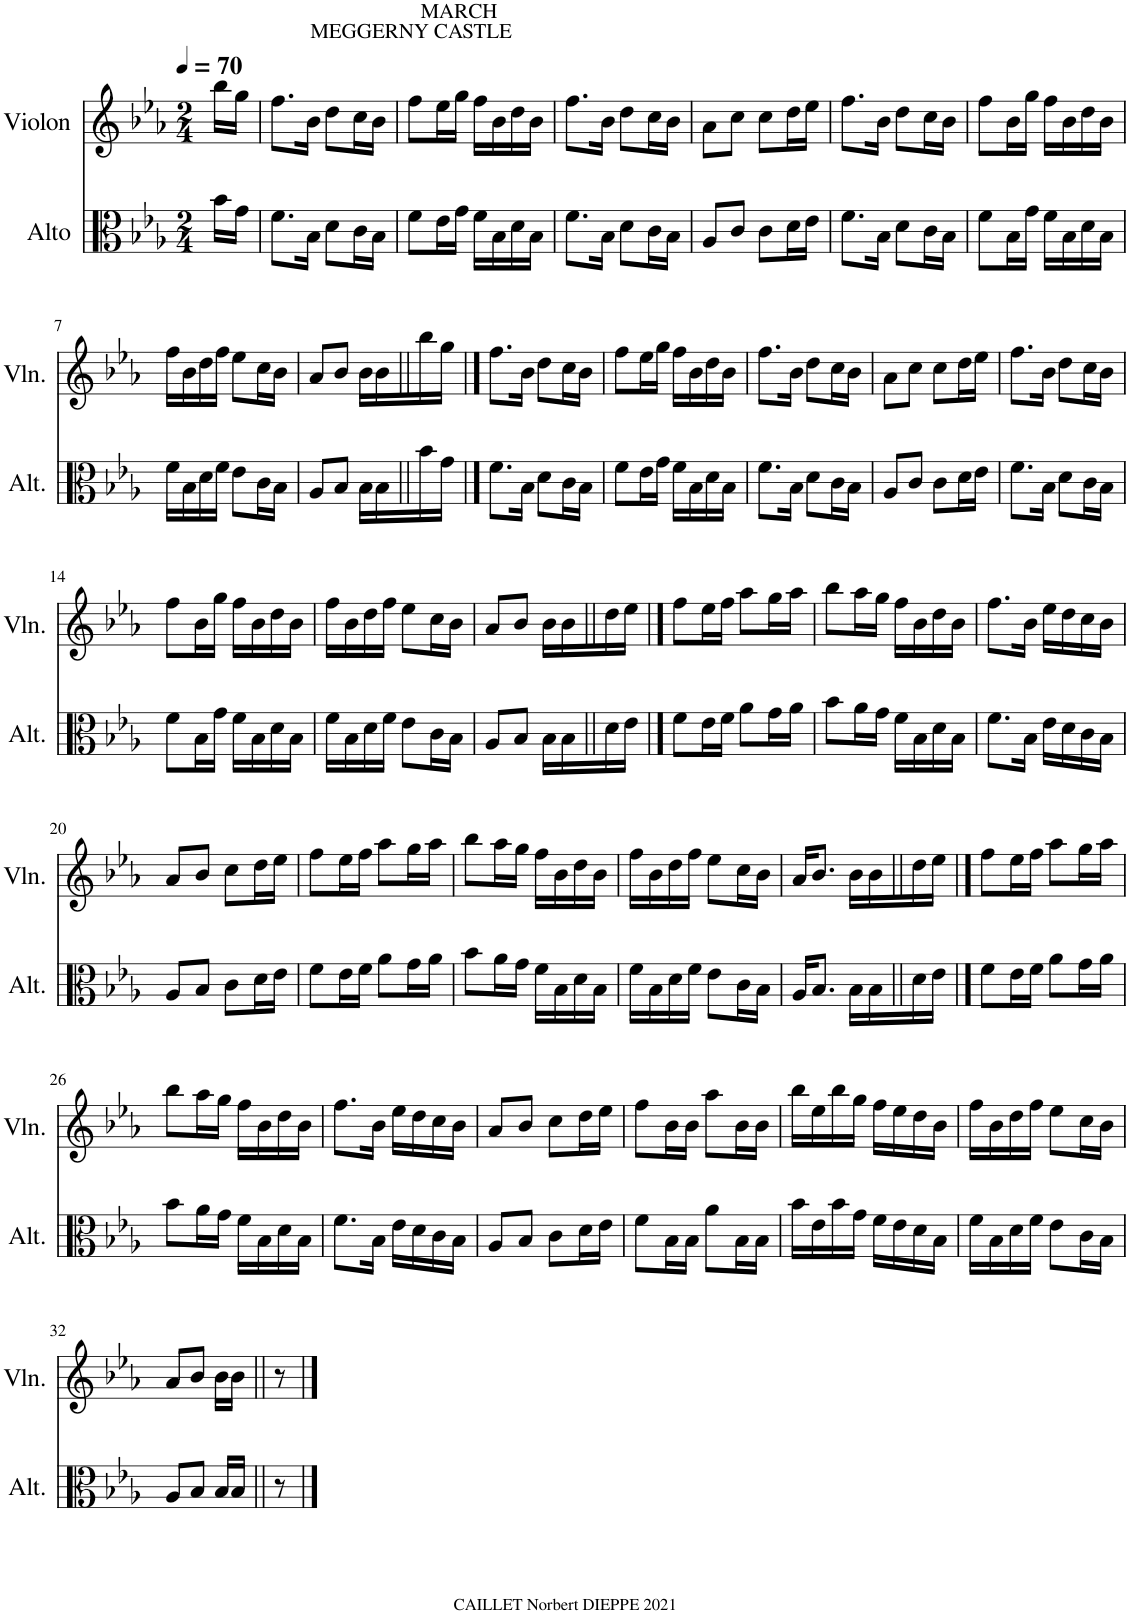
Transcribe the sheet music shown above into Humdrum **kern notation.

**kern	**kern
*part2	*part1
*staff2	*staff1
*I"Alto	*I"Violon
*I'Alt.	*I'Vln.
*clefC3	*clefG2
*k[b-e-a-]	*k[b-e-a-]
*M2/4	*M2/4
*MM70	*MM70
=	=
16b-\LL	16bb-\LL
16g\JJ	16gg\JJ
=1	=1
!	!LO:TX:a:t=MEGGERNY CASTLE
8.f\L	8.ff\L
16B-\Jk	16b-\Jk
8d\L	8dd\L
16c\L	16cc\L
16B-\JJ	16b-\JJ
=2	=2
8f\L	8ff\L
16e-\L	16ee-\L
16g\JJ	16gg\JJ
16f\LL	16ff\LL
16B-\	16b-\
16d\	16dd\
16B-\JJ	16b-\JJ
=3	=3
!	!LO:TX:a:t=MARCH
8.f\L	8.ff\L
16B-\Jk	16b-\Jk
8d\L	8dd\L
16c\L	16cc\L
16B-\JJ	16b-\JJ
=4	=4
8A-/L	8a-\L
8c/J	8cc\J
8c\L	8cc\L
16d\L	16dd\L
16e-\JJ	16ee-\JJ
=5	=5
8.f\L	8.ff\L
16B-\Jk	16b-\Jk
8d\L	8dd\L
16c\L	16cc\L
16B-\JJ	16b-\JJ
=6	=6
8f\L	8ff\L
16B-\L	16b-\L
16g\JJ	16gg\JJ
16f\LL	16ff\LL
16B-\	16b-\
16d\	16dd\
16B-\JJ	16b-\JJ
!!LO:LB:g=z
=7	=7
16f\LL	16ff\LL
16B-\	16b-\
16d\	16dd\
16f\JJ	16ff\JJ
8e-\L	8ee-\L
16c\L	16cc\L
16B-\JJ	16b-\JJ
=8	=8
8A-/L	8a-/L
8B-/J	8b-/J
16B-\LL	16b-\LL
16B-\	16b-\
16b-\	16bb-\
16g\JJ	16gg\JJ
==9	==9
8.f\L	8.ff\L
16B-\Jk	16b-\Jk
8d\L	8dd\L
16c\L	16cc\L
16B-\JJ	16b-\JJ
=10	=10
8f\L	8ff\L
16e-\L	16ee-\L
16g\JJ	16gg\JJ
16f\LL	16ff\LL
16B-\	16b-\
16d\	16dd\
16B-\JJ	16b-\JJ
=11	=11
8.f\L	8.ff\L
16B-\Jk	16b-\Jk
8d\L	8dd\L
16c\L	16cc\L
16B-\JJ	16b-\JJ
=12	=12
8A-/L	8a-\L
8c/J	8cc\J
8c\L	8cc\L
16d\L	16dd\L
16e-\JJ	16ee-\JJ
=13	=13
8.f\L	8.ff\L
16B-\Jk	16b-\Jk
8d\L	8dd\L
16c\L	16cc\L
16B-\JJ	16b-\JJ
!!LO:LB:g=z
=14	=14
8f\L	8ff\L
16B-\L	16b-\L
16g\JJ	16gg\JJ
16f\LL	16ff\LL
16B-\	16b-\
16d\	16dd\
16B-\JJ	16b-\JJ
=15	=15
16f\LL	16ff\LL
16B-\	16b-\
16d\	16dd\
16f\JJ	16ff\JJ
8e-\L	8ee-\L
16c\L	16cc\L
16B-\JJ	16b-\JJ
=16	=16
8A-/L	8a-/L
8B-/J	8b-/J
16B-\LL	16b-\LL
16B-\	16b-\
16d\	16dd\
16e-\JJ	16ee-\JJ
==17	==17
8f\L	8ff\L
16e-\L	16ee-\L
16f\JJ	16ff\JJ
8a-\L	8aa-\L
16g\L	16gg\L
16a-\JJ	16aa-\JJ
=18	=18
8b-\L	8bb-\L
16a-\L	16aa-\L
16g\JJ	16gg\JJ
16f\LL	16ff\LL
16B-\	16b-\
16d\	16dd\
16B-\JJ	16b-\JJ
=19	=19
8.f\L	8.ff\L
16B-\Jk	16b-\Jk
16e-\LL	16ee-\LL
16d\	16dd\
16c\	16cc\
16B-\JJ	16b-\JJ
!!LO:LB:g=z
=20	=20
8A-/L	8a-/L
8B-/J	8b-/J
8c\L	8cc\L
16d\L	16dd\L
16e-\JJ	16ee-\JJ
=21	=21
8f\L	8ff\L
16e-\L	16ee-\L
16f\JJ	16ff\JJ
8a-\L	8aa-\L
16g\L	16gg\L
16a-\JJ	16aa-\JJ
=22	=22
8b-\L	8bb-\L
16a-\L	16aa-\L
16g\JJ	16gg\JJ
16f\LL	16ff\LL
16B-\	16b-\
16d\	16dd\
16B-\JJ	16b-\JJ
=23	=23
16f\LL	16ff\LL
16B-\	16b-\
16d\	16dd\
16f\JJ	16ff\JJ
8e-\L	8ee-\L
16c\L	16cc\L
16B-\JJ	16b-\JJ
=24	=24
16A-/KL	16a-/KL
8.B-/J	8.b-/J
16B-\LL	16b-\LL
16B-\	16b-\
16d\	16dd\
16e-\JJ	16ee-\JJ
==25	==25
8f\L	8ff\L
16e-\L	16ee-\L
16f\JJ	16ff\JJ
8a-\L	8aa-\L
16g\L	16gg\L
16a-\JJ	16aa-\JJ
!!LO:LB:g=z
=26	=26
8b-\L	8bb-\L
16a-\L	16aa-\L
16g\JJ	16gg\JJ
16f\LL	16ff\LL
16B-\	16b-\
16d\	16dd\
16B-\JJ	16b-\JJ
=27	=27
8.f\L	8.ff\L
16B-\Jk	16b-\Jk
16e-\LL	16ee-\LL
16d\	16dd\
16c\	16cc\
16B-\JJ	16b-\JJ
=28	=28
8A-/L	8a-/L
8B-/J	8b-/J
8c\L	8cc\L
16d\L	16dd\L
16e-\JJ	16ee-\JJ
=29	=29
8f\L	8ff\L
16B-\L	16b-\L
16B-\JJ	16b-\JJ
8a-\L	8aa-\L
16B-\L	16b-\L
16B-\JJ	16b-\JJ
=30	=30
16b-\LL	16bb-\LL
16e-\	16ee-\
16b-\	16bb-\
16g\JJ	16gg\JJ
16f\LL	16ff\LL
16e-\	16ee-\
16d\	16dd\
16B-\JJ	16b-\JJ
=31	=31
16f\LL	16ff\LL
16B-\	16b-\
16d\	16dd\
16f\JJ	16ff\JJ
8e-\L	8ee-\L
16c\L	16cc\L
16B-\JJ	16b-\JJ
!!LO:LB:g=z
=32	=32
8A-/L	8a-/L
8B-/J	8b-/J
16B-/LL	16b-\LL
16B-/JJ	16b-\JJ
8r	8r
==	==
*-	*-
